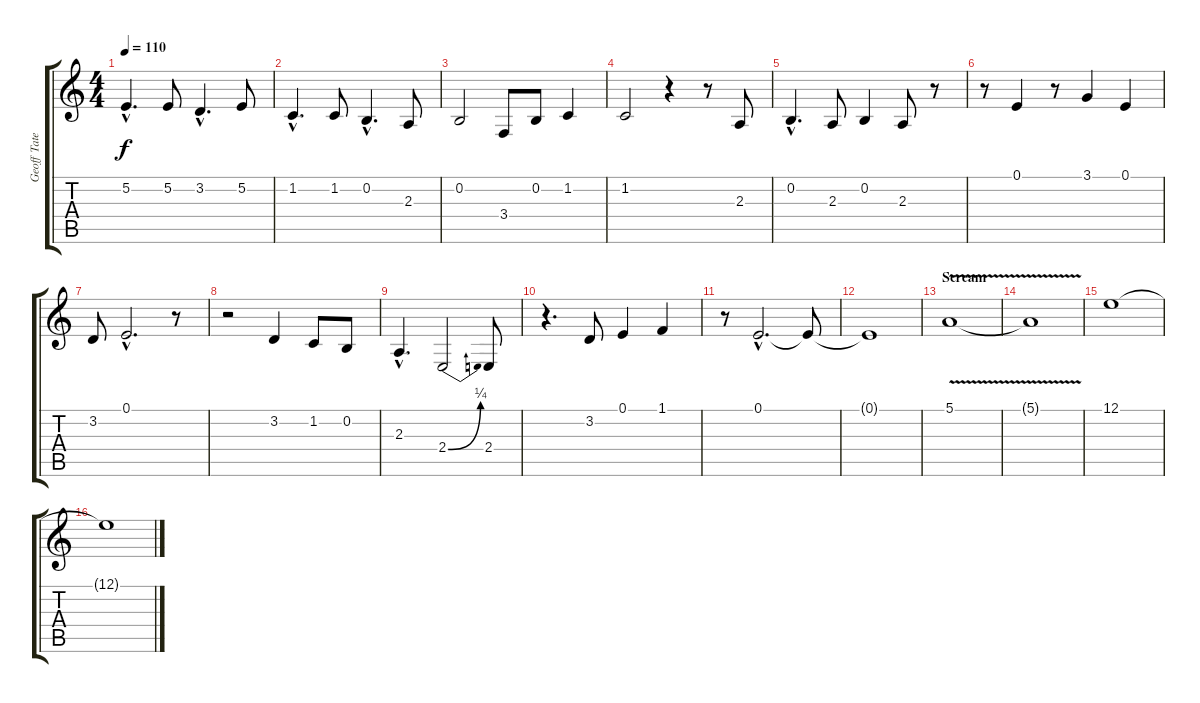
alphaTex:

\track ("Geoff Tate" "Geoff Tate") {instrument tenorsax}
\staff {score tabs}
\tuning (E4 B3 G3 D3 A2 E2) {hide}
\ts (4 4)
\tempo 110
\clef g2
\ks c
5.2{hac}.4{d dy f} 5.2.8 3.2{hac}.4{d} 5.2.8 |
1.2{hac}.4{d} 1.2.8 0.2{hac}.4{d} 2.3.8 |
0.2.2 3.4.8 0.2.8 1.2.4 |
1.2.2 r.4 r.8 2.3.8 |
0.2{hac}.4{d} 2.3.8 0.2.4 2.3.8 r.8 |
r.8 0.1.4 r.8 3.1.4 0.1.4 |
3.2.8 0.1{hac}.2{d} r.8 |
r.2 3.2.4 1.2.8 0.2.8 |
2.3{hac}.4{d} 2.4{be (bend 0 0 60 1)}.2 2.4.8 |
r.4{d} 3.2.8 0.1.4 1.1.4 |
r.8 0.1{hac}.2{d} 0.1{t}.8 |
0.1{t}.1 |
\section ("" "Scream")
5.1{v}.1 |
5.1{t}.1 |
12.1.1 |
12.1{t}.1
